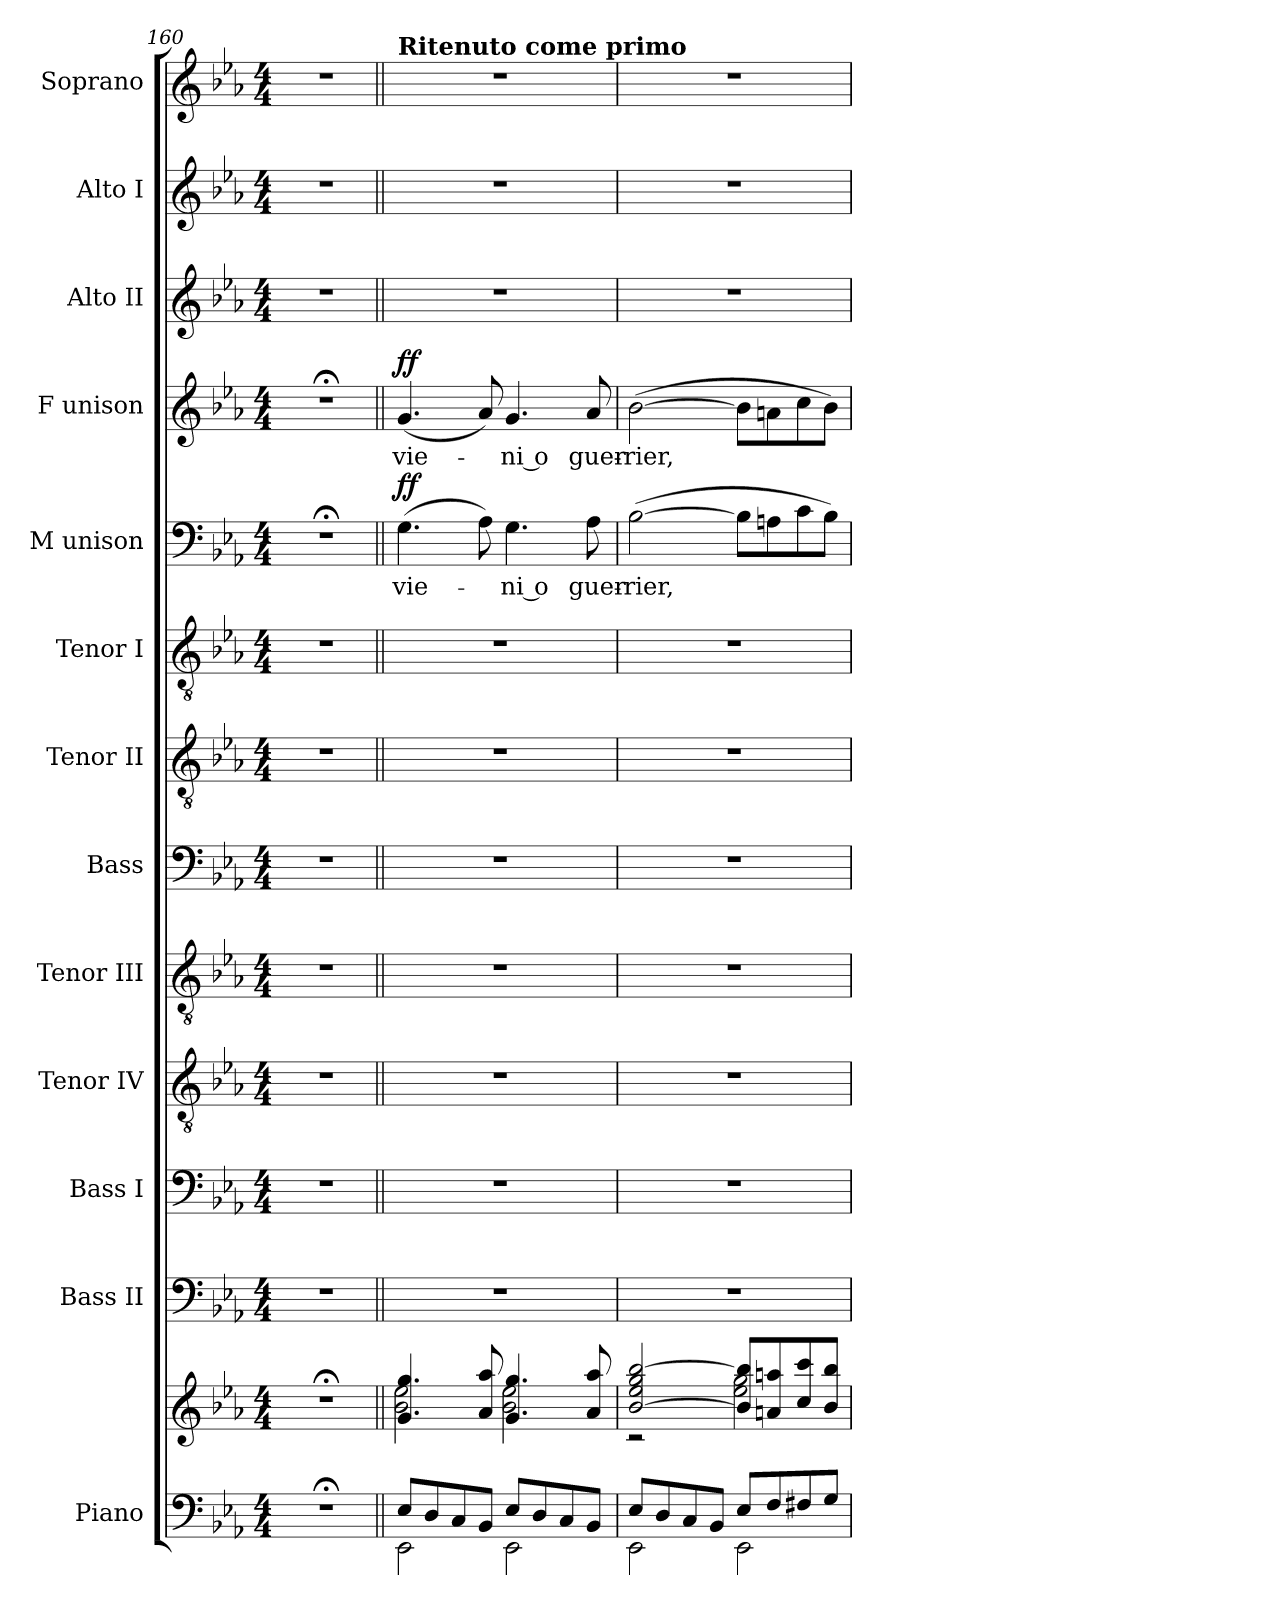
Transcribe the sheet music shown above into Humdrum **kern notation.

**kern	**kern	**kern	**kern	**kern	**kern	**kern	**kern	**kern	**kern	**text	**dynam	**kern	**text	**dynam	**kern	**kern	**kern
*part13	*part13	*part12	*part11	*part10	*part9	*part8	*part7	*part6	*part5	*part5	*part5	*part4	*part4	*part4	*part3	*part2	*part1
*staff14	*staff13	*staff12	*staff11	*staff10	*staff9	*staff8	*staff7	*staff6	*staff5	*staff5	*staff5	*staff4	*staff4	*staff4	*staff3	*staff2	*staff1
*I"Piano	*	*I"Bass II	*I"Bass I	*I"Tenor IV	*I"Tenor III	*I"Bass	*I"Tenor II	*I"Tenor I	*I"M unison	*	*	*I"F unison	*	*	*I"Alto II	*I"Alto I	*I"Soprano
*	*	*I'B.II	*I'B.I	*I'T.IV	*I'T.III	*I'B.	*I'T.II	*I'T.I	*I'M.u.	*	*	*I'F.u.	*	*	*I'A.II	*I'A.I	*I'S.
*clefF4	*clefG2	*clefF4	*clefF4	*clefGv2	*clefGv2	*clefF4	*clefGv2	*clefGv2	*clefF4	*	*	*clefG2	*	*	*clefG2	*clefG2	*clefG2
*k[b-e-a-]	*k[b-e-a-]	*k[b-e-a-]	*k[b-e-a-]	*k[b-e-a-]	*k[b-e-a-]	*k[b-e-a-]	*k[b-e-a-]	*k[b-e-a-]	*k[b-e-a-]	*	*	*k[b-e-a-]	*	*	*k[b-e-a-]	*k[b-e-a-]	*k[b-e-a-]
*M4/4	*M4/4	*M4/4	*M4/4	*M4/4	*M4/4	*M4/4	*M4/4	*M4/4	*M4/4	*	*	*M4/4	*	*	*M4/4	*M4/4	*M4/4
=160	=160	=160	=160	=160	=160	=160	=160	=160	=160	=160	=160	=160	=160	=160	=160	=160	=160
1r;<	1r;<	1r	1r	1r	1r	1r	1r	1r	1r;<	.	.	1r;<	.	.	1r	1r	1r
!!LO:LB:g=z
=161||	=161||	=161||	=161||	=161||	=161||	=161||	=161||	=161||	=161||	=161||	=161||	=161||	=161||	=161||	=161||	=161||	=161||
*^	*^	*	*	*	*	*	*	*	*	*	*	*	*	*	*	*	*
!!LO:REH:place=s1:a:fs=10.9:t=I
!	!	!	!	!	!	!	!	!	!	!	!	!	!	!	!	!	!	!	!LO:TX:a:B:t=Ritenuto come primo
!	!	!	!	!	!	!	!	!	!	!	!	!LO:LY:b	!LO:DY:a	!	!LO:LY:b	!LO:DY:a	!	!	!
8E-/L	2EE-\	4.g/ 4.gg/	2b-\ 2ee-\	1r	1r	1r	1r	1r	1r	1r	(>4.G\	vie-	ff	(4.g/	vie-	ff	1r	1r	1r
8D/	.	.	.	.	.	.	.	.	.	.	.	.	.	.	.	.	.	.	.
8C/	.	.	.	.	.	.	.	.	.	.	.	.	.	.	.	.	.	.	.
8BB-/J	.	8a-/ 8aa-/	.	.	.	.	.	.	.	.	8A-\)	.	.	8a-/)	.	.	.	.	.
!	!	!	!	!	!	!	!	!	!	!	!	!LO:LY:b	!	!	!LO:LY:b	!	!	!	!
8E-/L	2EE-\	4.g/ 4.gg/	2b-\ 2ee-\	.	.	.	.	.	.	.	4.G\	ni o	.	4.g/	ni o	.	.	.	.
8D/	.	.	.	.	.	.	.	.	.	.	.	.	.	.	.	.	.	.	.
8C/	.	.	.	.	.	.	.	.	.	.	.	.	.	.	.	.	.	.	.
!	!	!	!	!	!	!	!	!	!	!	!	!LO:LY:b	!	!	!LO:LY:b	!	!	!	!
8BB-/J	.	8a-/ 8aa-/	.	.	.	.	.	.	.	.	8A-\	guer-	.	8a-/	guer-	.	.	.	.
=162	=162	=162	=162	=162	=162	=162	=162	=162	=162	=162	=162	=162	=162	=162	=162	=162	=162	=162	=162
!	!	!	!	!	!	!	!	!	!	!	!	!LO:LY:b	!	!	!LO:LY:b	!	!	!	!
8E-/L	2EE-\	[2b-/ 2ee-/ 2gg/ [2bb-/	2rc	1r	1r	1r	1r	1r	1r	1r	(>[2B-\	-rier,	.	(>[2b-\	-rier,	.	1r	1r	1r
8D/	.	.	.	.	.	.	.	.	.	.	.	.	.	.	.	.	.	.	.
8C/	.	.	.	.	.	.	.	.	.	.	.	.	.	.	.	.	.	.	.
8BB-/J	.	.	.	.	.	.	.	.	.	.	.	.	.	.	.	.	.	.	.
8E-/L	2EE-\	8b-/] 8bb-/]L	2ee-\ 2gg\	.	.	.	.	.	.	.	8B-\L]	.	.	8b-\L]	.	.	.	.	.
8F/	.	8an/ 8aan/	.	.	.	.	.	.	.	.	8An\	.	.	8an\	.	.	.	.	.
8F#X/	.	8cc/ 8ccc/	.	.	.	.	.	.	.	.	8c\	.	.	8cc\	.	.	.	.	.
8G/J	.	8b-/ 8bb-/J	.	.	.	.	.	.	.	.	8B-\J)	.	.	8b-\J)	.	.	.	.	.
*v	*v	*	*	*	*	*	*	*	*	*	*	*	*	*	*	*	*	*	*
*	*v	*v	*	*	*	*	*	*	*	*	*	*	*	*	*	*	*	*
=	=	=	=	=	=	=	=	=	=	=	=	=	=	=	=	=	=
*-	*-	*-	*-	*-	*-	*-	*-	*-	*-	*-	*-	*-	*-	*-	*-	*-	*-
